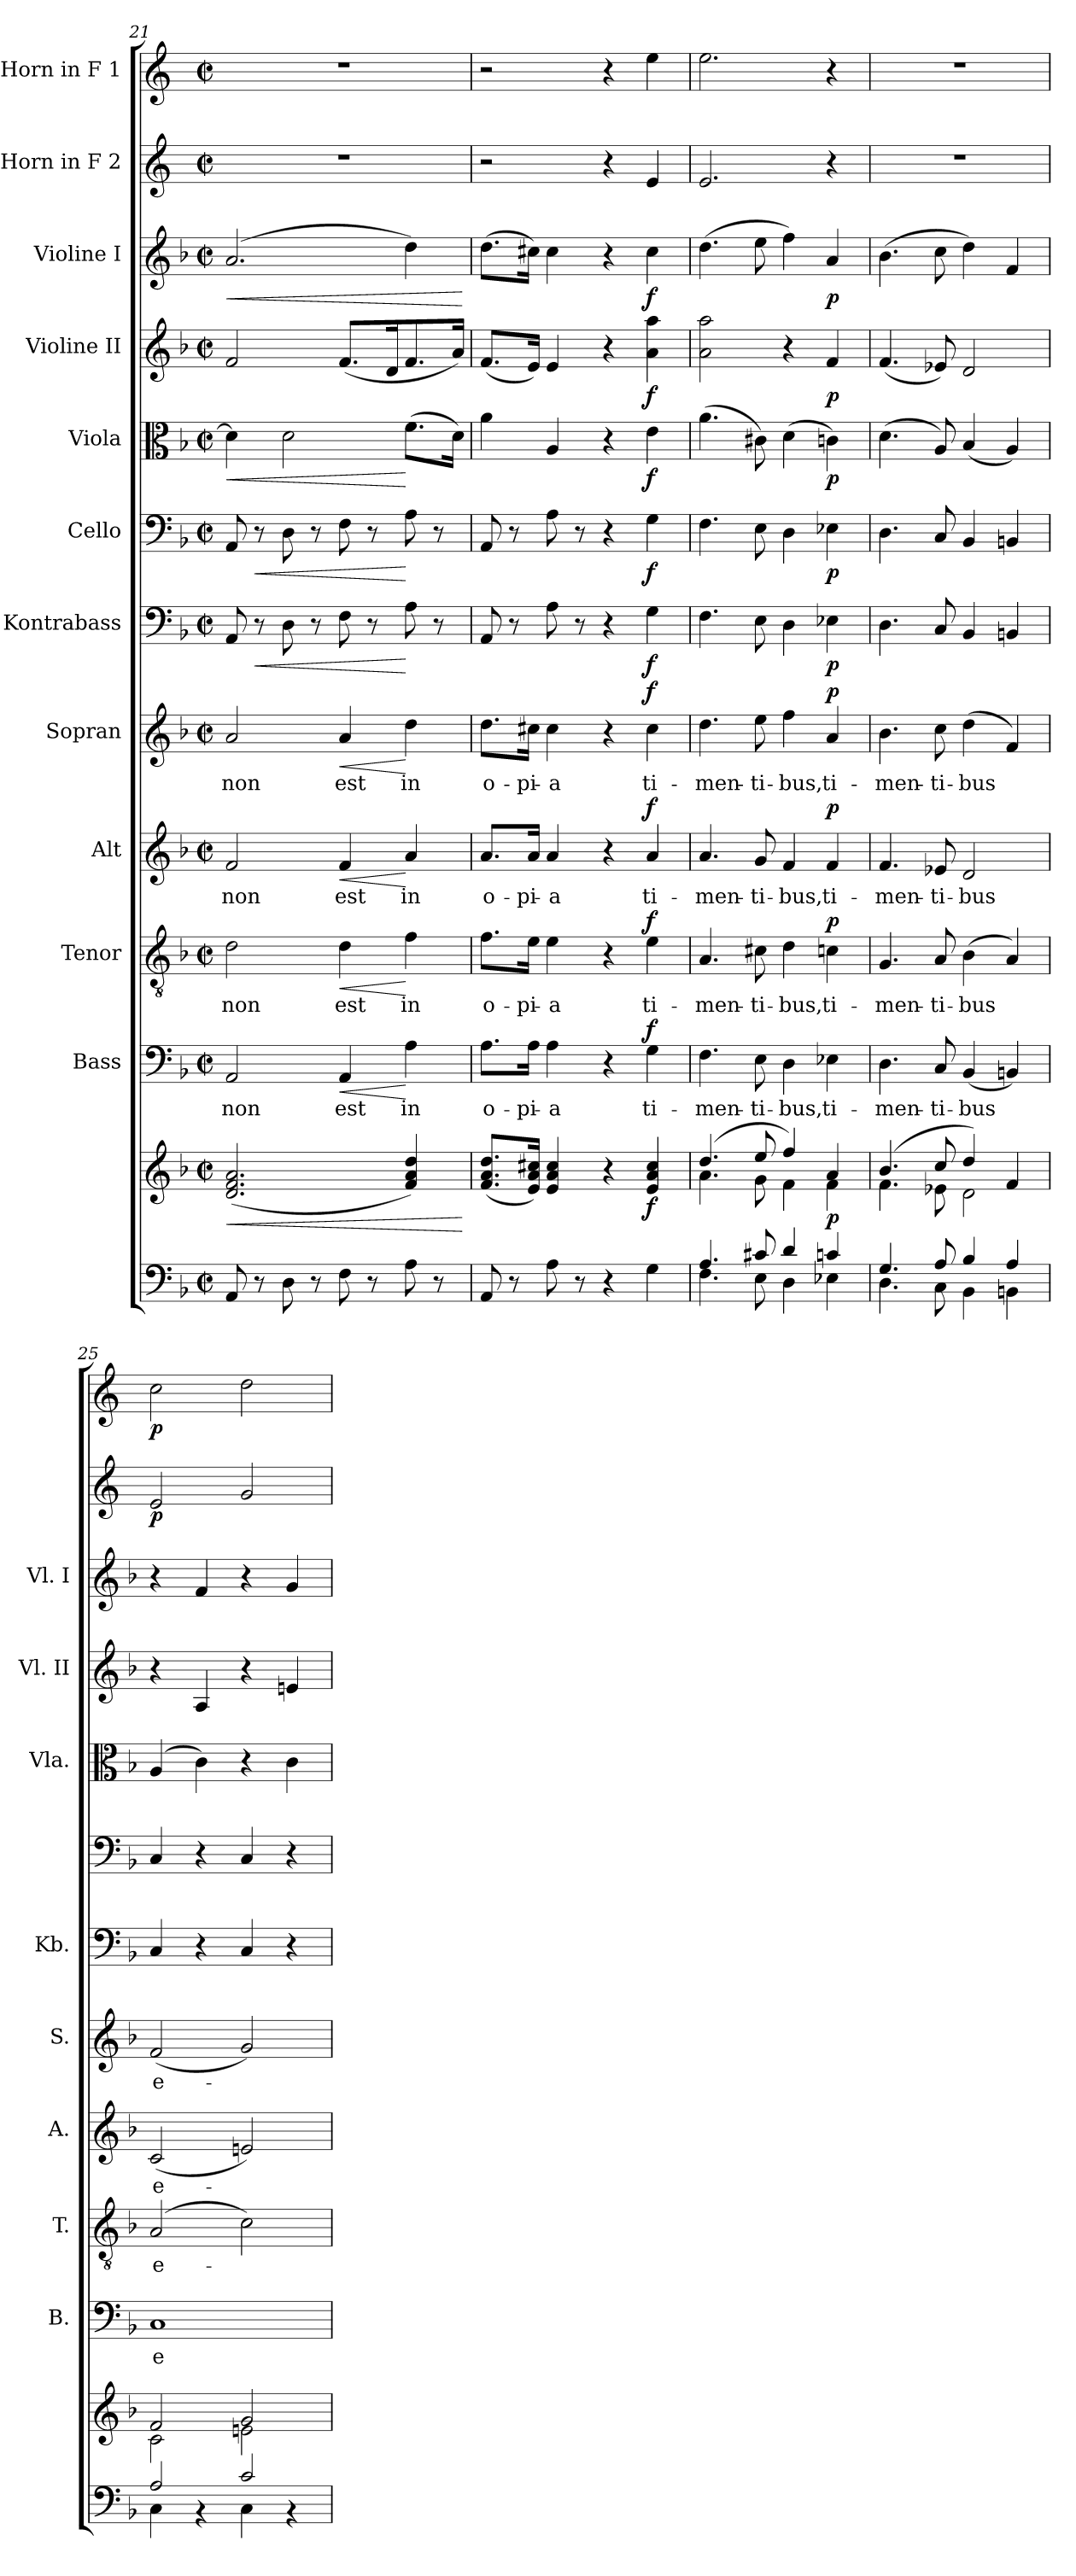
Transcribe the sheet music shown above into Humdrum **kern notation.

**kern	**kern	**dynam	**kern	**text	**dynam	**kern	**text	**dynam	**kern	**text	**dynam	**kern	**text	**dynam	**kern	**dynam	**kern	**dynam	**kern	**dynam	**kern	**dynam	**kern	**dynam	**kern	**dynam	**kern	**dynam
*part12	*part12	*part12	*part11	*part11	*part11	*part10	*part10	*part10	*part9	*part9	*part9	*part8	*part8	*part8	*part7	*part7	*part6	*part6	*part5	*part5	*part4	*part4	*part3	*part3	*part2	*part2	*part1	*part1
*staff13	*staff12	*staff12/13	*staff11	*staff11	*staff11	*staff10	*staff10	*staff10	*staff9	*staff9	*staff9	*staff8	*staff8	*staff8	*staff7	*staff7	*staff6	*staff6	*staff5	*staff5	*staff4	*staff4	*staff3	*staff3	*staff2	*staff2	*staff1	*staff1
*	*	*	*I"Bass	*	*	*I"Tenor	*	*	*I"Alt	*	*	*I"Sopran	*	*	*I"Kontrabass	*	*I"Cello	*	*I"Viola	*	*I"Violine II	*	*I"Violine I	*	*I"Horn in F 2	*	*I"Horn in F 1	*
*	*	*	*I'B.	*	*	*I'T.	*	*	*I'A.	*	*	*I'S.	*	*	*I'Kb.	*	*	*	*I'Vla.	*	*I'Vl. II	*	*I'Vl. I	*	*	*	*	*
*clefF4	*clefG2	*	*clefF4	*	*	*clefGv2	*	*	*clefG2	*	*	*clefG2	*	*	*clefF4	*	*clefF4	*	*clefC3	*	*clefG2	*	*clefG2	*	*clefG2	*	*clefG2	*
*	*	*	*	*	*	*	*	*	*	*	*	*	*	*	*ITrd7c12	*	*	*	*	*	*	*	*	*	*ITrd4c7	*	*ITrd4c7	*
*k[b-]	*k[b-]	*	*k[b-]	*	*	*k[b-]	*	*	*k[b-]	*	*	*k[b-]	*	*	*k[b-]	*	*k[b-]	*	*k[b-]	*	*k[b-]	*	*k[b-]	*	*k[b-]	*	*k[b-]	*
*F:	*F:	*	*F:	*	*	*F:	*	*	*F:	*	*	*F:	*	*	*F:	*	*F:	*	*F:	*	*F:	*	*F:	*	*F:	*	*F:	*
*M2/2	*M2/2	*	*M2/2	*	*	*M2/2	*	*	*M2/2	*	*	*M2/2	*	*	*M2/2	*	*M2/2	*	*M2/2	*	*M2/2	*	*M2/2	*	*M2/2	*	*M2/2	*
*met(c|)	*met(c|)	*	*met(c|)	*	*	*met(c|)	*	*	*met(c|)	*	*	*met(c|)	*	*	*met(c|)	*	*met(c|)	*	*met(c|)	*	*met(c|)	*	*met(c|)	*	*met(c|)	*	*met(c|)	*
=21	=21	=21	=21	=21	=21	=21	=21	=21	=21	=21	=21	=21	=21	=21	=21	=21	=21	=21	=21	=21	=21	=21	=21	=21	=21	=21	=21	=21
!	!	!LO:HP:b	!	!LO:LY:b	!	!	!LO:LY:b	!	!	!LO:LY:b	!	!	!LO:LY:b	!	!	!	!	!	!	!LO:HP:b	!	!	!	!LO:HP:b	!	!	!	!
8AA/	(2.d/ 2.f/ 2.a/	<	2AA/	non	.	2d\	non	.	2f/	non	.	2a/	non	.	8AAA/	.	8AA/	.	4d\]	<	2f/	.	(2.a/	<	1r	.	1r	.
!	!	!	!	!	!	!	!	!	!	!	!	!	!	!	!	!LO:HP:b	!	!LO:HP:b	!	!	!	!	!	!	!	!	!	!
8r	.	.	.	.	.	.	.	.	.	.	.	.	.	.	8r	<	8r	<	.	.	.	.	.	.	.	.	.	.
8D\	.	.	.	.	.	.	.	.	.	.	.	.	.	.	8DD\	.	8D\	.	2d\	.	.	.	.	.	.	.	.	.
8r	.	.	.	.	.	.	.	.	.	.	.	.	.	.	8r	.	8r	.	.	.	.	.	.	.	.	.	.	.
!	!	!	!	!LO:LY:b	!LO:HP:b	!	!LO:LY:b	!LO:HP:b	!	!LO:LY:b	!LO:HP:b	!	!LO:LY:b	!LO:HP:b	!	!	!	!	!	!	!	!	!	!	!	!	!	!
8F\	.	.	4AA/	est	<	4d\	est	<	4f/	est	<	4a/	est	<	8FF\	.	8F\	.	.	.	(<8.f/L	.	.	.	.	.	.	.
8r	.	.	.	.	.	.	.	.	.	.	.	.	.	.	8r	.	8r	.	.	.	.	.	.	.	.	.	.	.
.	.	.	.	.	.	.	.	.	.	.	.	.	.	.	.	.	.	.	.	.	16d/k	.	.	.	.	.	.	.
!	!	!	!	!LO:LY:b	!	!	!LO:LY:b	!	!	!LO:LY:b	!	!	!LO:LY:b	!	!	!	!	!	!	!	!	!	!	!	!	!	!	!
8A\	4f/ 4a/ 4dd/)	.	4A\	in	[	4f\	in	[	4a/	in	[	4dd\	in	[	8AA\	[	8A\	[	(>8.f\L	[	8.f/	.	4dd\)	.	.	.	.	.
8r	.	.	.	.	.	.	.	.	.	.	.	.	.	.	8r	.	8r	.	.	.	.	.	.	.	.	.	.	.
.	.	.	.	.	.	.	.	.	.	.	.	.	.	.	.	.	.	.	16d\Jk)	.	16a/Jk)	.	.	.	.	.	.	.
.	.	[	.	.	.	.	.	.	.	.	.	.	.	.	.	.	.	.	.	.	.	.	.	[	.	.	.	.
=22	=22	=22	=22	=22	=22	=22	=22	=22	=22	=22	=22	=22	=22	=22	=22	=22	=22	=22	=22	=22	=22	=22	=22	=22	=22	=22	=22	=22
!	!	!	!	!LO:LY:b	!	!	!LO:LY:b	!	!	!LO:LY:b	!	!	!LO:LY:b	!	!	!	!	!	!	!	!	!	!	!	!	!	!	!
8AA/	(<8.f/ 8.a/ 8.dd/L	.	8.A\L	o-	.	8.f\L	o-	.	8.a/L	o-	.	8.dd\L	o-	.	8AAA/	.	8AA/	.	4a\	.	(<8.f/L	.	(>8.dd\L	.	2r	.	2r	.
8r	.	.	.	.	.	.	.	.	.	.	.	.	.	.	8r	.	8r	.	.	.	.	.	.	.	.	.	.	.
!	!	!	!	!LO:LY:b	!	!	!LO:LY:b	!	!	!LO:LY:b	!	!	!LO:LY:b	!	!	!	!	!	!	!	!	!	!	!	!	!	!	!
.	16e/ 16a/ 16cc#X/Jk)	.	16A\Jk	-pi-	.	16e\Jk	-pi-	.	16a/Jk	-pi-	.	16cc#X\Jk	-pi-	.	.	.	.	.	.	.	16e/Jk)	.	16cc#X\Jk)	.	.	.	.	.
!	!	!	!	!LO:LY:b	!	!	!LO:LY:b	!	!	!LO:LY:b	!	!	!LO:LY:b	!	!	!	!	!	!	!	!	!	!	!	!	!	!	!
8A\	4e/ 4a/ 4cc#/	.	4A\	-a	.	4e\	-a	.	4a/	-a	.	4cc#\	-a	.	8AA\	.	8A\	.	4A/	.	4e/	.	4cc#\	.	.	.	.	.
8r	.	.	.	.	.	.	.	.	.	.	.	.	.	.	8r	.	8r	.	.	.	.	.	.	.	.	.	.	.
4r	4r	.	4r	.	.	4r	.	.	4r	.	.	4r	.	.	4r	.	4r	.	4r	.	4r	.	4r	.	4r	.	4r	.
!	!	!LO:DY:b	!	!LO:LY:b	!LO:DY:a	!	!LO:LY:b	!LO:DY:a	!	!LO:LY:b	!LO:DY:a	!	!LO:LY:b	!LO:DY:a	!	!LO:DY:b	!	!LO:DY:b	!	!LO:DY:b	!	!LO:DY:b	!	!LO:DY:b	!	!	!	!
4G\	4e/ 4a/ 4cc#/	f	4G\	ti-	f	4e\	ti-	f	4a/	ti-	f	4cc#\	ti-	f	4GG\	f	4G\	f	4e\	f	4a\ 4aa\	f	4cc#\	f	4A/	.	4a\	.
!!LO:PB:g=z
=23	=23	=23	=23	=23	=23	=23	=23	=23	=23	=23	=23	=23	=23	=23	=23	=23	=23	=23	=23	=23	=23	=23	=23	=23	=23	=23	=23	=23
*^	*^	*	*	*	*	*	*	*	*	*	*	*	*	*	*	*	*	*	*	*	*	*	*	*	*	*	*	*
!	!	!	!	!	!	!LO:LY:b	!	!	!LO:LY:b	!	!	!LO:LY:b	!	!	!LO:LY:b	!	!	!	!	!	!	!	!	!	!	!	!	!	!	!
4.A/	4.F\	(4.dd/	4.a\	.	4.F\	-men-	.	4.A/	-men-	.	4.a/	-men-	.	4.dd\	-men-	.	4.FF\	.	4.F\	.	(>4.a\	.	2a\ 2aa\	.	(>4.dd\	.	2.A/	.	2.a\	.
!	!	!	!	!	!	!LO:LY:b	!	!	!LO:LY:b	!	!	!LO:LY:b	!	!	!LO:LY:b	!	!	!	!	!	!	!	!	!	!	!	!	!	!	!
8c#X/	8E\	8ee/	8g\	.	8E\	-ti-	.	8c#X\	-ti-	.	8g/	-ti-	.	8ee\	-ti-	.	8EE\	.	8E\	.	8c#X\)	.	.	.	8ee\	.	.	.	.	.
!	!	!	!	!	!	!LO:LY:b	!	!	!LO:LY:b	!	!	!LO:LY:b	!	!	!LO:LY:b	!	!	!	!	!	!	!	!	!	!	!	!	!	!	!
4d/	4D\	4ff/)	4f\	.	4D\	-bus,	.	4d\	-bus,	.	4f/	-bus,	.	4ff\	-bus,	.	4DD\	.	4D\	.	(>4d\	.	4r	.	4ff\)	.	.	.	.	.
!	!	!	!	!LO:DY:b	!	!LO:LY:b	!	!	!LO:LY:b	!LO:DY:a	!	!LO:LY:b	!LO:DY:a	!	!LO:LY:b	!LO:DY:a	!	!LO:DY:b	!	!LO:DY:b	!	!LO:DY:b	!	!LO:DY:b	!	!LO:DY:b	!	!	!	!
4cn/	4E-X\	4a/	4f\	p	4E-X\	ti-	.	4cn\	ti-	p	4f/	ti-	p	4a/	ti-	p	4EE-X\	p	4E-X\	p	4cn\)	p	4f/	p	4a/	p	4r	.	4r	.
=24	=24	=24	=24	=24	=24	=24	=24	=24	=24	=24	=24	=24	=24	=24	=24	=24	=24	=24	=24	=24	=24	=24	=24	=24	=24	=24	=24	=24	=24	=24
!	!	!	!	!	!	!LO:LY:b	!	!	!LO:LY:b	!	!	!LO:LY:b	!	!	!LO:LY:b	!	!	!	!	!	!	!	!	!	!	!	!	!	!	!
4.G/	4.D\	(4.b-/	4.f\	.	4.D\	-men-	.	4.G/	-men-	.	4.f/	-men-	.	4.b-\	-men-	.	4.DD\	.	4.D\	.	(>4.d\	.	(<4.f/	.	(>4.b-\	.	1r	.	1r	.
!	!	!	!	!	!	!LO:LY:b	!	!	!LO:LY:b	!	!	!LO:LY:b	!	!	!LO:LY:b	!	!	!	!	!	!	!	!	!	!	!	!	!	!	!
8A/	8C\	8cc/	8e-X\	.	8C/	-ti-	.	8A/	-ti-	.	8e-X/	-ti-	.	8cc\	-ti-	.	8CC/	.	8C/	.	8A/)	.	8e-X/)	.	8cc\	.	.	.	.	.
!	!	!	!	!	!	!LO:LY:b	!	!	!LO:LY:b	!	!	!LO:LY:b	!	!	!LO:LY:b	!	!	!	!	!	!	!	!	!	!	!	!	!	!	!
4B-/	4BB-\	4dd/)	2d\	.	(<4BB-/	-bus	.	(>4B-\	-bus	.	2d/	-bus	.	(>4dd\	-bus	.	4BBB-/	.	4BB-/	.	(<4B-/	.	2d/	.	4dd\)	.	.	.	.	.
4A/	4BBn\	4f/	.	.	4BBn/)	.	.	4A/)	.	.	.	.	.	4f/)	.	.	4BBBn/	.	4BBn/	.	4A/)	.	.	.	4f/	.	.	.	.	.
=25	=25	=25	=25	=25	=25	=25	=25	=25	=25	=25	=25	=25	=25	=25	=25	=25	=25	=25	=25	=25	=25	=25	=25	=25	=25	=25	=25	=25	=25	=25
!	!	!	!	!	!	!LO:LY:b	!	!	!LO:LY:b	!	!	!LO:LY:b	!	!	!LO:LY:b	!	!	!	!	!	!	!	!	!	!	!	!	!LO:DY:b	!	!LO:DY:b
2A/	4C\	2f/	2c\	.	1C	e-	.	(2A/	e-	.	(<2c/	e-	.	(<2f/	e-	.	4CC/	.	4C/	.	(4A/	.	4r	.	4r	.	2A/	p	2f\	p
.	4r	.	.	.	.	.	.	.	.	.	.	.	.	.	.	.	4r	.	4r	.	4c\)	.	4A/	.	4f/	.	.	.	.	.
2c/	4C\	2g/	2en\	.	.	.	.	2c\)	.	.	2en/)	.	.	2g/)	.	.	4CC/	.	4C/	.	4r	.	4r	.	4r	.	2c/	.	2g\	.
.	4r	.	.	.	.	.	.	.	.	.	.	.	.	.	.	.	4r	.	4r	.	4c\	.	4en/	.	4g/	.	.	.	.	.
*v	*v	*	*	*	*	*	*	*	*	*	*	*	*	*	*	*	*	*	*	*	*	*	*	*	*	*	*	*	*	*
*	*v	*v	*	*	*	*	*	*	*	*	*	*	*	*	*	*	*	*	*	*	*	*	*	*	*	*	*	*	*
=	=	=	=	=	=	=	=	=	=	=	=	=	=	=	=	=	=	=	=	=	=	=	=	=	=	=	=	=
*-	*-	*-	*-	*-	*-	*-	*-	*-	*-	*-	*-	*-	*-	*-	*-	*-	*-	*-	*-	*-	*-	*-	*-	*-	*-	*-	*-	*-
